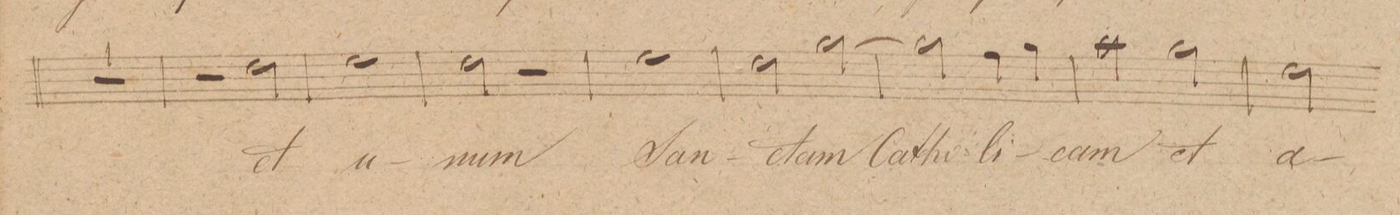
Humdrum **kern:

**kern	**text	**dynam
*I"Alto.	*	*
*clefC3	*	*
*k[g#c#f#]	*	*
*met(c|)	*	*
*M2/2	*	*
1r	.	.
=159	=159	=159
2r	.	.
2e\	et	.
=160	=160	=160
1f#	u-	.
=161	=161	=161
2e\	-num	.
2r	.	.
=162	=162	=162
1f#	San-	.
=163	=163	=163
2e\	-ctam	.
[2a\	-Ca-	.
=164	=164	=164
2a\]	.	.
4g#\	-tho-	.
4a\	-li-	.
=165	=165	=165
2b\	-cam	.
2a\	et	.
=166	=166	=166
2f#\	a-	.
*-	*-	*-
